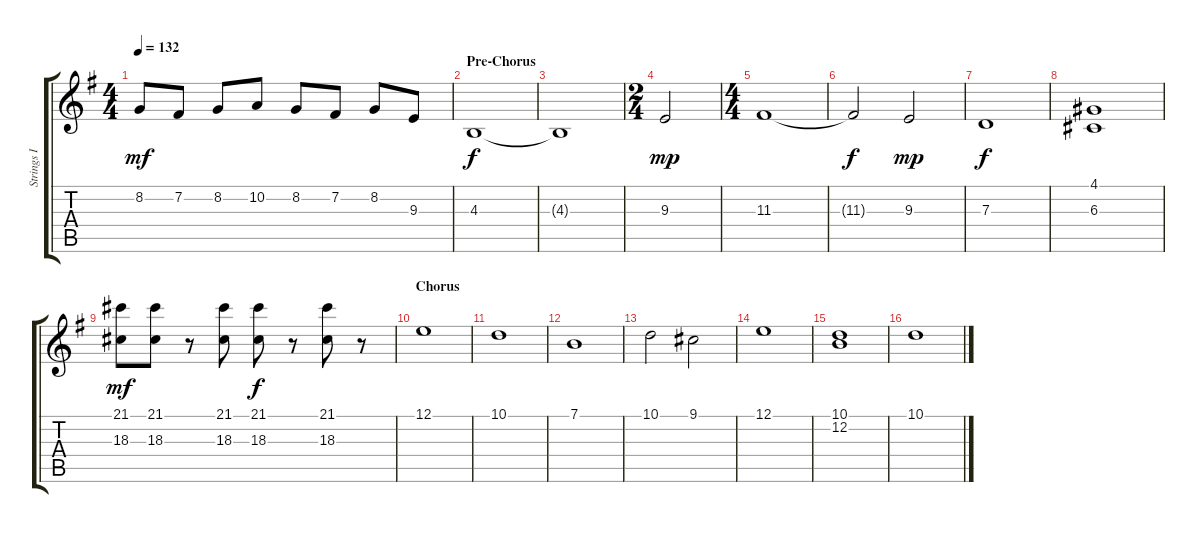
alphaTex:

\track ("Strings I - Coen Janssen" "Strings I ") {instrument stringensemble1}
\staff {score tabs}
\tuning (E4 B3 G3 D3 A2 E2) {hide}
\ts (4 4)
\tempo 132
\clef g2
\ks g
8.2.8{dy mf} 7.2.8 8.2.8 10.2.8 8.2.8 7.2.8 8.2.8 9.3.8 |
\section ("" "Pre-Chorus")
4.3.1{dy f} |
4.3{t}.1 |
\ts (2 4)
9.3.2{dy mp} |
\ts (4 4)
11.3.1 |
11.3{t}.2{dy f} 9.3.2{dy mp} |
7.3.1{dy f} |
(4.1 6.3).1 |
(21.1 18.3).8{dy mf} (21.1 18.3).8 r.8 (21.1 18.3).8 (21.1 18.3).8{dy f} r.8 (21.1 18.3).8 r.8 |
\section ("" "Chorus")
12.1.1 |
10.1.1 |
7.1.1 |
10.1.2 9.1.2 |
12.1.1 |
(10.1 12.2).1 |
10.1.1
